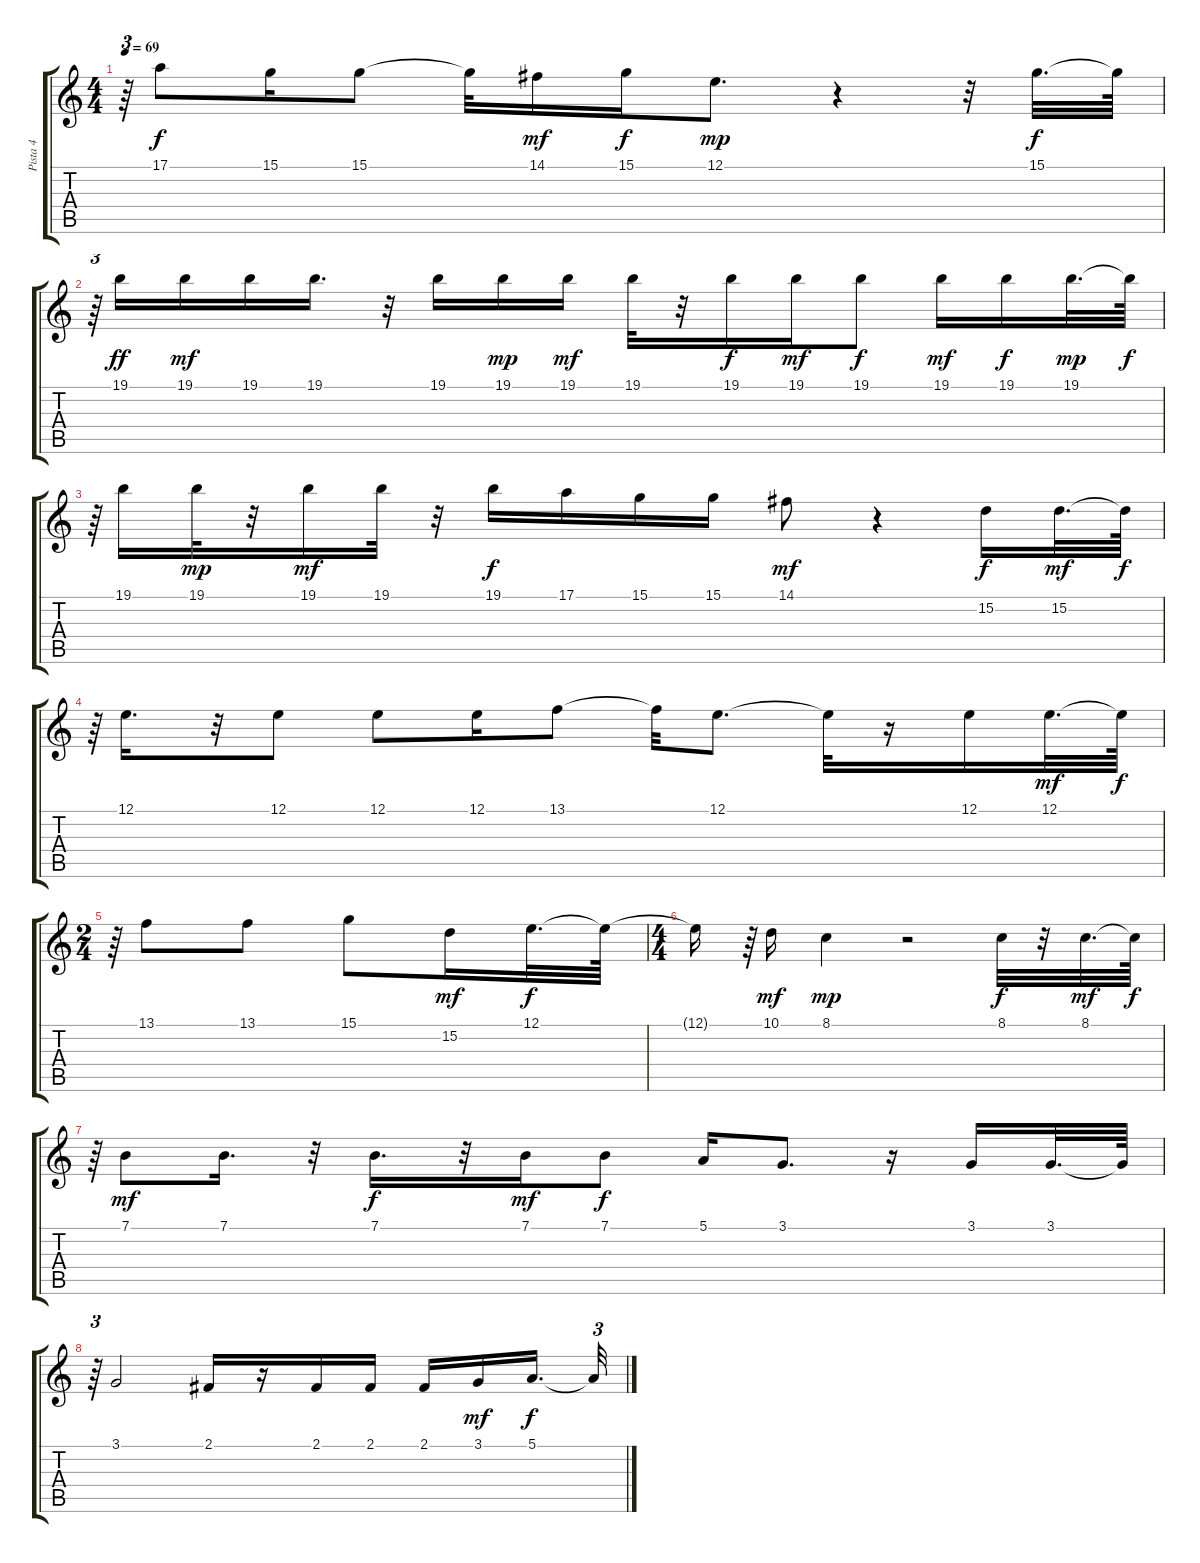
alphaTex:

\track ("Pista 4" "Pista 4") {instrument flute}
\staff {score tabs}
\tuning (E4 B3 G3 D3 A2 E2) {hide}
\ts (4 4)
\tempo 69
\clef g2
\ks c
r.64{tu (3 2) dy f} 17.1.8 15.1.16 15.1.8 15.1{t}.32 14.1.16{dy mf} 15.1.16{dy f} 12.1.8{d dy mp} r.4 r.32 15.1.32{d dy f} 15.1{t}.64 |
r.64{tu (3 2)} 19.1.16{dy ff} 19.1.16{dy mf} 19.1.16 19.1.16{d} r.32 19.1.16 19.1.16{dy mp} 19.1.16{dy mf} 19.1.32 r.32 19.1.16{dy f} 19.1.16{dy mf} 19.1.8{dy f} 19.1.16{dy mf} 19.1.16{dy f} 19.1.32{d dy mp} 19.1{t}.64{dy f} |
r.64{tu (3 2)} 19.1.16 19.1.32{dy mp} r.32 19.1.16{dy mf} 19.1.32 r.32 19.1.16{dy f} 17.1.16 15.1.16 15.1.16 14.1.8{dy mf} r.4 15.2.16{dy f} 15.2.32{d dy mf} 15.2{t}.64{dy f} |
r.64{tu (3 2)} 12.1.16{d} r.32 12.1.8 12.1.8 12.1.16 13.1.8 13.1{t}.32 12.1.8{d} 12.1{t}.32 r.16 12.1.16 12.1.32{d dy mf} 12.1{t}.64{dy f} |
\ts (2 4)
r.64{tu (3 2)} 13.1.8 13.1.8 15.1.8 15.2.16{dy mf} 12.1.32{d dy f} 12.1{t}.64 |
\ts (4 4)
12.1{t}.16 r.64{tu (3 2)} 10.1.16{dy mf} 8.1.4{dy mp} r.2 8.1.32{dy f} r.32 8.1.32{d dy mf} 8.1{t}.64{dy f} |
r.64{tu (3 2)} 7.1.8{dy mf} 7.1.16{d} r.32 7.1.16{d dy f} r.32 7.1.16{dy mf} 7.1.8{dy f} 5.1.16 3.1.8{d} r.16 3.1.16 3.1.32{d} 3.1{t}.64 |
r.64{tu (3 2)} 3.1.2 2.1.16 r.16 2.1.16 2.1.16 2.1.16 3.1.16{dy mf} 5.1.16{d dy f} 5.1{t}.32{tu (3 2)}
